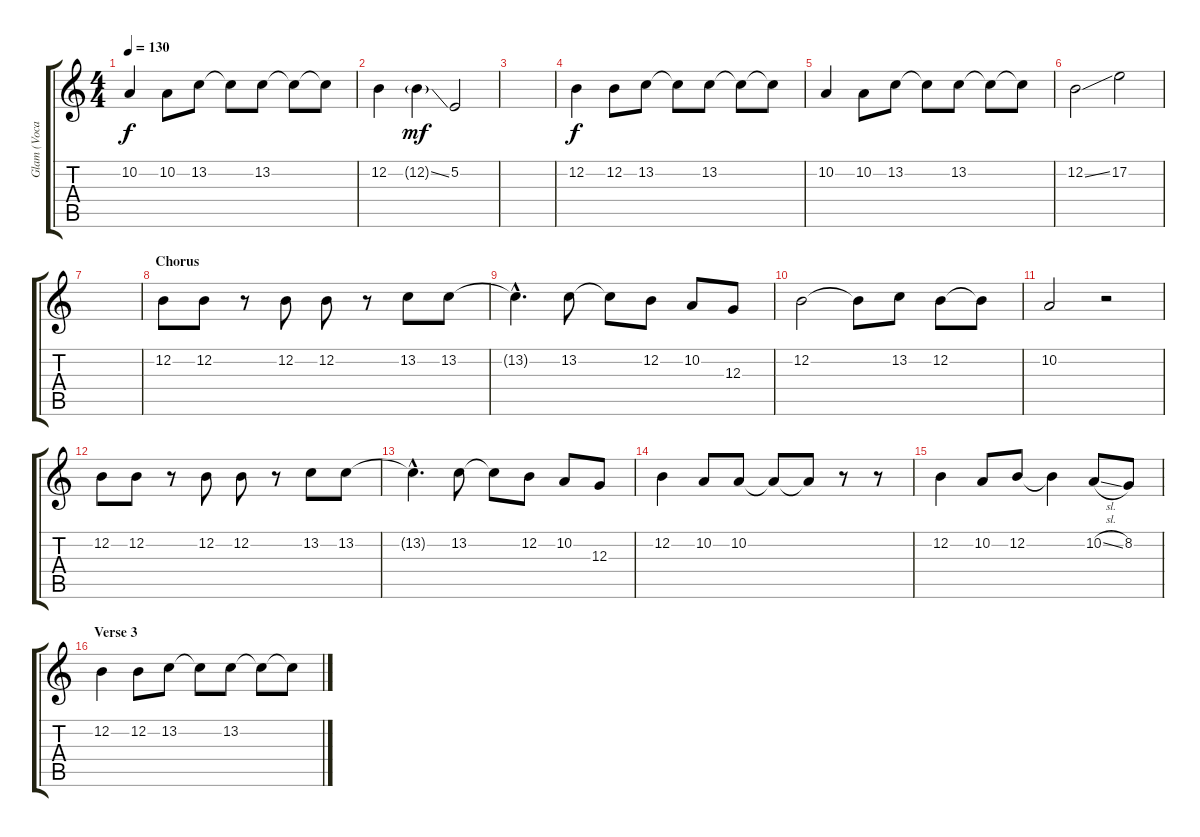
\track ("Glam (Vocal)" "Glam (Voca") {instrument lead2sawtooth}
\staff {score tabs}
\tuning (E4 B3 G3 D3 A2 E2) {hide}
\ts (4 4)
\tempo 130
\clef g2
\ks c
10.2.4{dy f} 10.2.8 13.2.8 13.2{t}.8 13.2.8 13.2{t}.8 13.2{t}.8 |
12.2.4 12.2{ss g}.4{dy mf} 5.2.2 |
|
12.2.4{dy f} 12.2.8 13.2.8 13.2{t}.8 13.2.8 13.2{t}.8 13.2{t}.8 |
10.2.4 10.2.8 13.2.8 13.2{t}.8 13.2.8 13.2{t}.8 13.2{t}.8 |
12.2{ss}.2 17.2.2 |
|
\section ("" "Chorus")
12.2.8 12.2.8 r.8 12.2.8 12.2.8 r.8 13.2.8 13.2.8 |
13.2{hac t}.4{d} 13.2.8 13.2{t}.8 12.2.8 10.2.8 12.3.8 |
12.2.2 12.2{t}.8 13.2.8 12.2.8 12.2{t}.8 |
10.2.2 r.2 |
12.2.8 12.2.8 r.8 12.2.8 12.2.8 r.8 13.2.8 13.2.8 |
13.2{hac t}.4{d} 13.2.8 13.2{t}.8 12.2.8 10.2.8 12.3.8 |
12.2.4 10.2.8 10.2.8 10.2{t}.8 10.2{t}.8 r.8 r.8 |
12.2.4 10.2.8 12.2.8 12.2{t}.4 10.2{sl}.8 8.2.8 |
\section ("" "Verse 3")
12.2.4 12.2.8 13.2.8 13.2{t}.8 13.2.8 13.2{t}.8 13.2{t}.8
